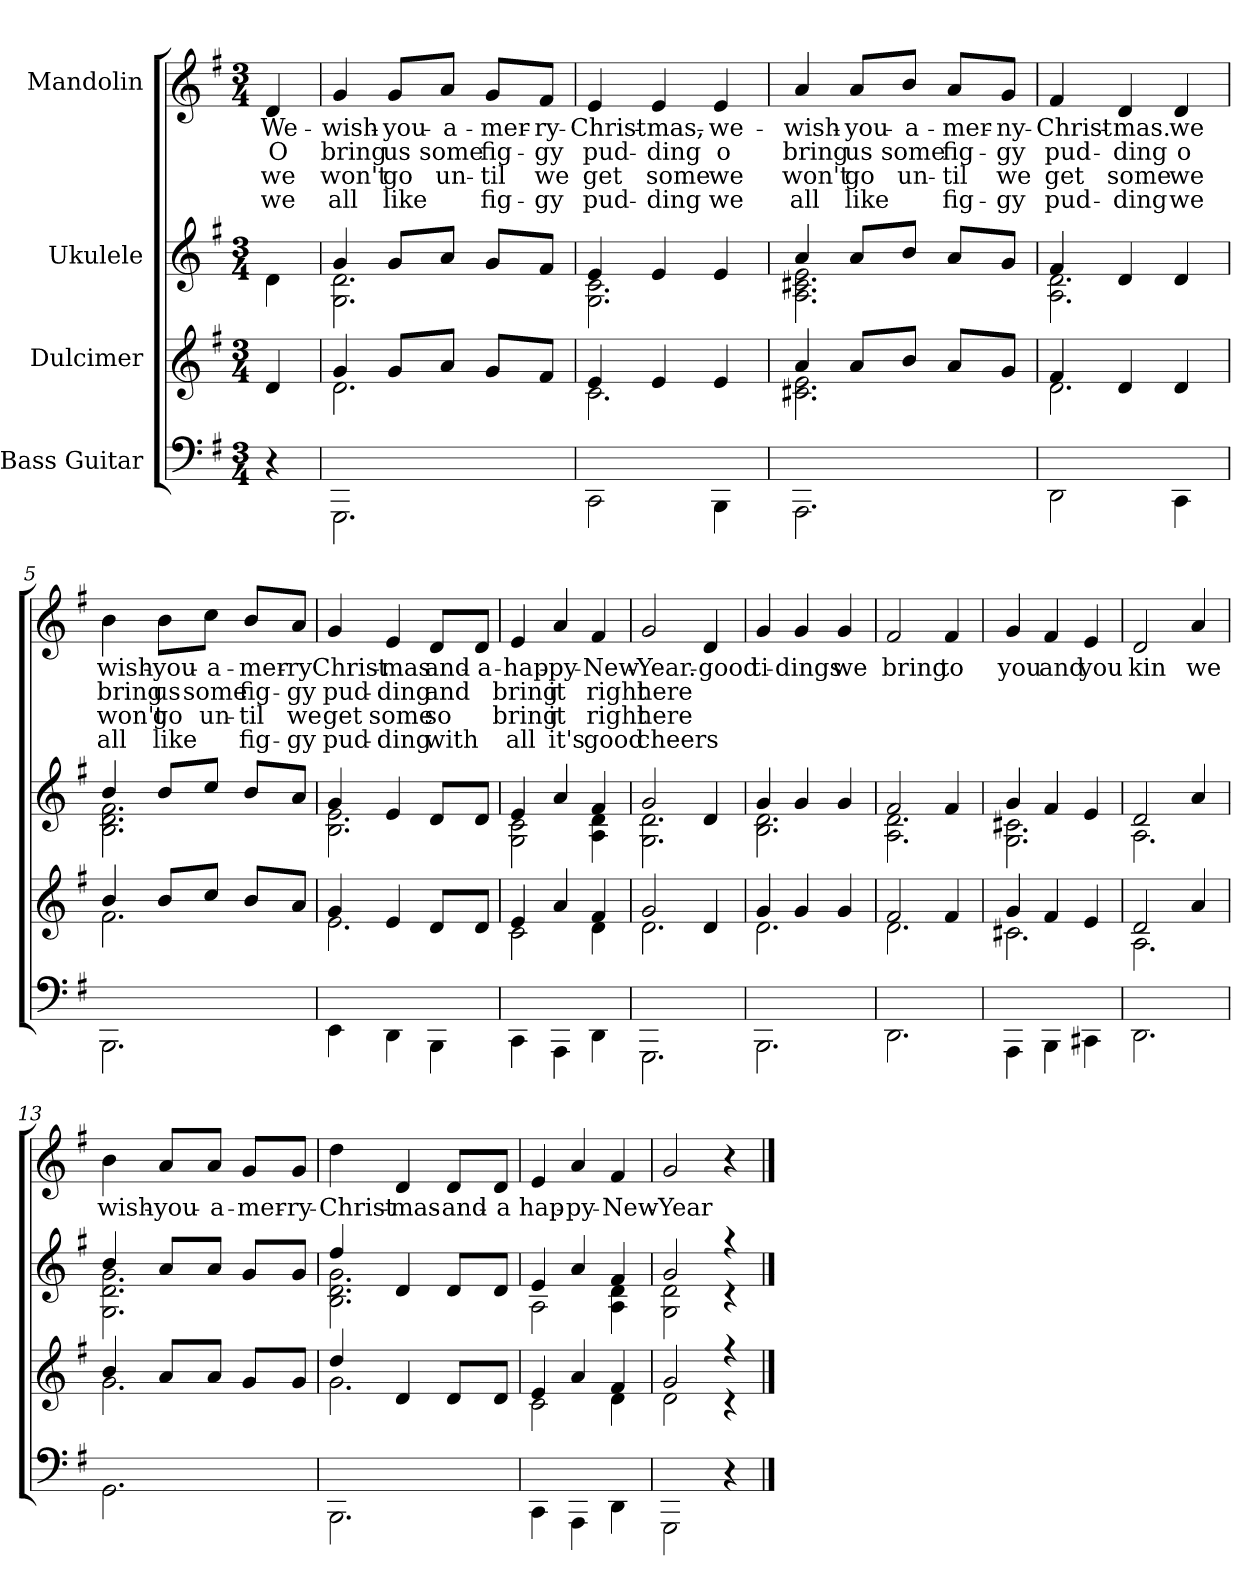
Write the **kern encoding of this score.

**kern	**kern	**kern	**kern	**text	**text	**text	**text
*part4	*part3	*part2	*part1	*part1	*part1	*part1	*part1
*staff4	*staff3	*staff2	*staff1	*staff1	*staff1	*staff1	*staff1
*I"Bass Guitar	*I"Dulcimer	*I"Ukulele	*I"Mandolin	*	*	*	*
*stria4	*	*stria4	*	*	*	*	*
*	*clefG2	*	*clefG2	*	*	*	*
*k[f#]	*k[f#]	*k[f#]	*k[f#]	*	*	*	*
*G:	*G:	*G:	*G:	*	*	*	*
*M3/4	*M3/4	*M3/4	*M3/4	*	*	*	*
=	=	=	=	=	=	=	=
!	!	!	!	!LO:LY:b	!LO:LY:b	!LO:LY:b	!LO:LY:b
4r	4d/	4d\	4d/	We-	O	we	we
=1	=1	=1	=1	=1	=1	=1	=1
*stria4	*	*stria4	*	*	*	*	*
*	*^	*^	*	*	*	*	*
!	!	!	!	!	!	!LO:LY:b	!LO:LY:b	!LO:LY:b	!LO:LY:b
2.GGG\	4g/	2.d\	4g/	2.G\ 2.d\	4g/	-wish-	bring	won't	all
!	!	!	!	!	!	!LO:LY:b	!LO:LY:b	!LO:LY:b	!LO:LY:b
.	8g/L	.	8g/L	.	8g/L	-you-	us	go	like
!	!	!	!	!	!	!LO:LY:b	!LO:LY:b	!LO:LY:b	!
.	8a/J	.	8a/J	.	8a/J	-a-	some	un-	.
!	!	!	!	!	!	!LO:LY:b	!LO:LY:b	!LO:LY:b	!LO:LY:b
.	8g/L	.	8g/L	.	8g/L	-mer--	fig-	-til	fig-
!	!	!	!	!	!	!LO:LY:b	!LO:LY:b	!LO:LY:b	!LO:LY:b
.	8f#/J	.	8f#/J	.	8f#/J	-ry-	-gy	we	-gy
=2	=2	=2	=2	=2	=2	=2	=2	=2	=2
!	!	!	!	!	!	!LO:LY:b	!LO:LY:b	!LO:LY:b	!LO:LY:b
2CC\	4e/	2.c\	4e/	2.G\ 2.c\	4e/	-Christ--	pud-	get	pud-
!	!	!	!	!	!	!LO:LY:b	!LO:LY:b	!LO:LY:b	!LO:LY:b
.	4e/	.	4e/	.	4e/	-mas,-	-ding	some	-ding
!	!	!	!	!	!	!LO:LY:b	!LO:LY:b	!LO:LY:b	!LO:LY:b
4BBB\	4e/	.	4e/	.	4e/	-we-	o	we	we
=3	=3	=3	=3	=3	=3	=3	=3	=3	=3
!	!	!	!	!	!	!LO:LY:b	!LO:LY:b	!LO:LY:b	!LO:LY:b
2.AAA\	4a/	2.c#X\ 2.e\	4a/	2.A\ 2.c#\ 2.e\	4a/	-wish-	bring	won't	all
!	!	!	!	!	!	!LO:LY:b	!LO:LY:b	!LO:LY:b	!LO:LY:b
.	8a/L	.	8a/L	.	8a/L	-you-	us	go	like
!	!	!	!	!	!	!LO:LY:b	!LO:LY:b	!LO:LY:b	!
.	8b/J	.	8b/J	.	8b/J	-a-	some	un-	.
!	!	!	!	!	!	!LO:LY:b	!LO:LY:b	!LO:LY:b	!LO:LY:b
.	8a/L	.	8a/L	.	8a/L	-mer--	fig-	-til	fig-
!	!	!	!	!	!	!LO:LY:b	!LO:LY:b	!LO:LY:b	!LO:LY:b
.	8g/J	.	8g/J	.	8g/J	-ny-	-gy	we	-gy
!!LO:LB:g=z
=4	=4	=4	=4	=4	=4	=4	=4	=4	=4
!	!	!	!	!	!	!LO:LY:b	!LO:LY:b	!LO:LY:b	!LO:LY:b
2DD\	4f#/	2.d\	4f#/	2.A\ 2.d\	4f#/	-Christ--	pud-	get	pud-
!	!	!	!	!	!	!LO:LY:b	!LO:LY:b	!LO:LY:b	!LO:LY:b
.	4d/	.	4d/	.	4d/	-mas.	-ding	some	-ding
!	!	!	!	!	!	!LO:LY:b	!LO:LY:b	!LO:LY:b	!LO:LY:b
4CC\	4d/	.	4d/	.	4d/	we	o	we	we
=5	=5	=5	=5	=5	=5	=5	=5	=5	=5
!	!	!	!	!	!	!LO:LY:b	!LO:LY:b	!LO:LY:b	!LO:LY:b
2.BBB\	4b/	2.f#\	4b/	2.B\ 2.d\ 2.f#\	4b\	wish-	bring	won't	all
!	!	!	!	!	!	!LO:LY:b	!LO:LY:b	!LO:LY:b	!LO:LY:b
.	8b/L	.	8b/L	.	8b\L	-you-	us	go	like
!	!	!	!	!	!	!LO:LY:b	!LO:LY:b	!LO:LY:b	!
.	8cc/J	.	8cc/J	.	8cc\J	-a-	some	un-	.
!	!	!	!	!	!	!LO:LY:b	!LO:LY:b	!LO:LY:b	!LO:LY:b
.	8b/L	.	8b/L	.	8b/L	-mer-	fig-	-til	fig-
!	!	!	!	!	!	!LO:LY:b	!LO:LY:b	!LO:LY:b	!LO:LY:b
.	8a/J	.	8a/J	.	8a/J	-ry	-gy	we	-gy
=6	=6	=6	=6	=6	=6	=6	=6	=6	=6
!	!	!	!	!	!	!LO:LY:b	!LO:LY:b	!LO:LY:b	!LO:LY:b
4EE\	4g/	2.e\	4g/	2.B\ 2.e\	4g/	Christ-	pud-	get	pud-
!	!	!	!	!	!	!LO:LY:b	!LO:LY:b	!LO:LY:b	!LO:LY:b
4DD\	4e/	.	4e/	.	4e/	-mas	-ding	some	-ding
!	!	!	!	!	!	!LO:LY:b	!LO:LY:b	!LO:LY:b	!LO:LY:b
4BBB\	8d/L	.	8d/L	.	8d/L	and-	and	so	with
!	!	!	!	!	!	!LO:LY:b	!	!	!
.	8d/J	.	8d/J	.	8d/J	-a-	.	.	.
=7	=7	=7	=7	=7	=7	=7	=7	=7	=7
!	!	!	!	!	!	!LO:LY:b	!LO:LY:b	!LO:LY:b	!LO:LY:b
4CC\	4e/	2c\	4e/	2G\ 2c\	4e/	-hap--	bring	bring	all
!	!	!	!	!	!	!LO:LY:b	!LO:LY:b	!LO:LY:b	!LO:LY:b
4AAA\	4a/	.	4a/	.	4a/	-py-	it	it	it's
!	!	!	!	!	!	!LO:LY:b	!LO:LY:b	!LO:LY:b	!LO:LY:b
4DD\	4f#/	4d\	4f#/	4A\ 4d\	4f#/	-New-	right	right	good
=8	=8	=8	=8	=8	=8	=8	=8	=8	=8
!	!	!	!	!	!	!LO:LY:b	!LO:LY:b	!LO:LY:b	!LO:LY:b
2.GGG\	2g/	2.d\	2g/	2.G\ 2.d\	2g/	-Year.-	here	here	cheers
!	!	!	!	!	!	!LO:LY:b	!	!	!
.	4d/	.	4d/	.	4d/	-good	.	.	.
!!LO:PB:g=z
=9	=9	=9	=9	=9	=9	=9	=9	=9	=9
!	!	!	!	!	!	!LO:LY:b	!	!	!
2.BBB\	4g/	2.d\	4g/	2.B\ 2.d\	4g/	ti-	.	.	.
!	!	!	!	!	!	!LO:LY:b	!	!	!
.	4g/	.	4g/	.	4g/	-dings	.	.	.
!	!	!	!	!	!	!LO:LY:b	!	!	!
.	4g/	.	4g/	.	4g/	we	.	.	.
=10	=10	=10	=10	=10	=10	=10	=10	=10	=10
!	!	!	!	!	!	!LO:LY:b	!	!	!
2.DD\	2f#/	2.d\	2f#/	2.A\ 2.d\	2f#/	bring	.	.	.
!	!	!	!	!	!	!LO:LY:b	!	!	!
.	4f#/	.	4f#/	.	4f#/	to	.	.	.
=11	=11	=11	=11	=11	=11	=11	=11	=11	=11
!	!	!	!	!	!	!LO:LY:b	!	!	!
4AAA\	4g/	2.c#X\	4g/	2.G\ 2.c#\	4g/	you	.	.	.
!	!	!	!	!	!	!LO:LY:b	!	!	!
4BBB\	4f#/	.	4f#/	.	4f#/	and	.	.	.
!	!	!	!	!	!	!LO:LY:b	!	!	!
4CC#\	4e/	.	4e/	.	4e/	you	.	.	.
=12	=12	=12	=12	=12	=12	=12	=12	=12	=12
!	!	!	!	!	!	!LO:LY:b	!	!	!
2.DD\	2d/	2.A\	2d/	2.A\	2d/	kin	.	.	.
!	!	!	!	!	!	!LO:LY:b	!	!	!
.	4a/	.	4a/	.	4a/	we	.	.	.
=13	=13	=13	=13	=13	=13	=13	=13	=13	=13
!	!	!	!	!	!	!LO:LY:b	!	!	!
2.GG\	4b/	2.g\	4b/	2.G\ 2.d\ 2.g\	4b\	wish-	.	.	.
!	!	!	!	!	!	!LO:LY:b	!	!	!
.	8a/L	.	8a/L	.	8a/L	-you-	.	.	.
!	!	!	!	!	!	!LO:LY:b	!	!	!
.	8a/J	.	8a/J	.	8a/J	-a-	.	.	.
!	!	!	!	!	!	!LO:LY:b	!	!	!
.	8g/L	.	8g/L	.	8g/L	-mer--	.	.	.
!	!	!	!	!	!	!LO:LY:b	!	!	!
.	8g/J	.	8g/J	.	8g/J	-ry-	.	.	.
=14	=14	=14	=14	=14	=14	=14	=14	=14	=14
!	!	!	!	!	!	!LO:LY:b	!	!	!
2.BBB\	4dd/	2.g\	4dd/	2.B\ 2.d\ 2.g\	4dd\	-Christ-	.	.	.
!	!	!	!	!	!	!LO:LY:b	!	!	!
.	4d/	.	4d/	.	4d/	-mas-	.	.	.
!	!	!	!	!	!	!LO:LY:b	!	!	!
.	8d/L	.	8d/L	.	8d/L	-and-	.	.	.
!	!	!	!	!	!	!LO:LY:b	!	!	!
.	8d/J	.	8d/J	.	8d/J	-a	.	.	.
!!LO:LB:g=z
=15	=15	=15	=15	=15	=15	=15	=15	=15	=15
!	!	!	!	!	!	!LO:LY:b	!	!	!
4CC\	4e/	2c\	4e/	2A\	4e/	hap-	.	.	.
!	!	!	!	!	!	!LO:LY:b	!	!	!
4AAA\	4a/	.	4a/	.	4a/	-py-	.	.	.
!	!	!	!	!	!	!LO:LY:b	!	!	!
4DD\	4f#/	4d\	4f#/	4A\ 4d\	4f#/	-New-	.	.	.
=16	=16	=16	=16	=16	=16	=16	=16	=16	=16
!	!	!	!	!	!	!LO:LY:b	!	!	!
2GGG\	2g/	2d\	2g/	2G\ 2d\	2g/	-Year	.	.	.
4r	4r	4r	4r	4r	4r	.	.	.	.
*	*v	*v	*	*	*	*	*	*	*
*	*	*v	*v	*	*	*	*	*
==	==	==	==	==	==	==	==
*-	*-	*-	*-	*-	*-	*-	*-
